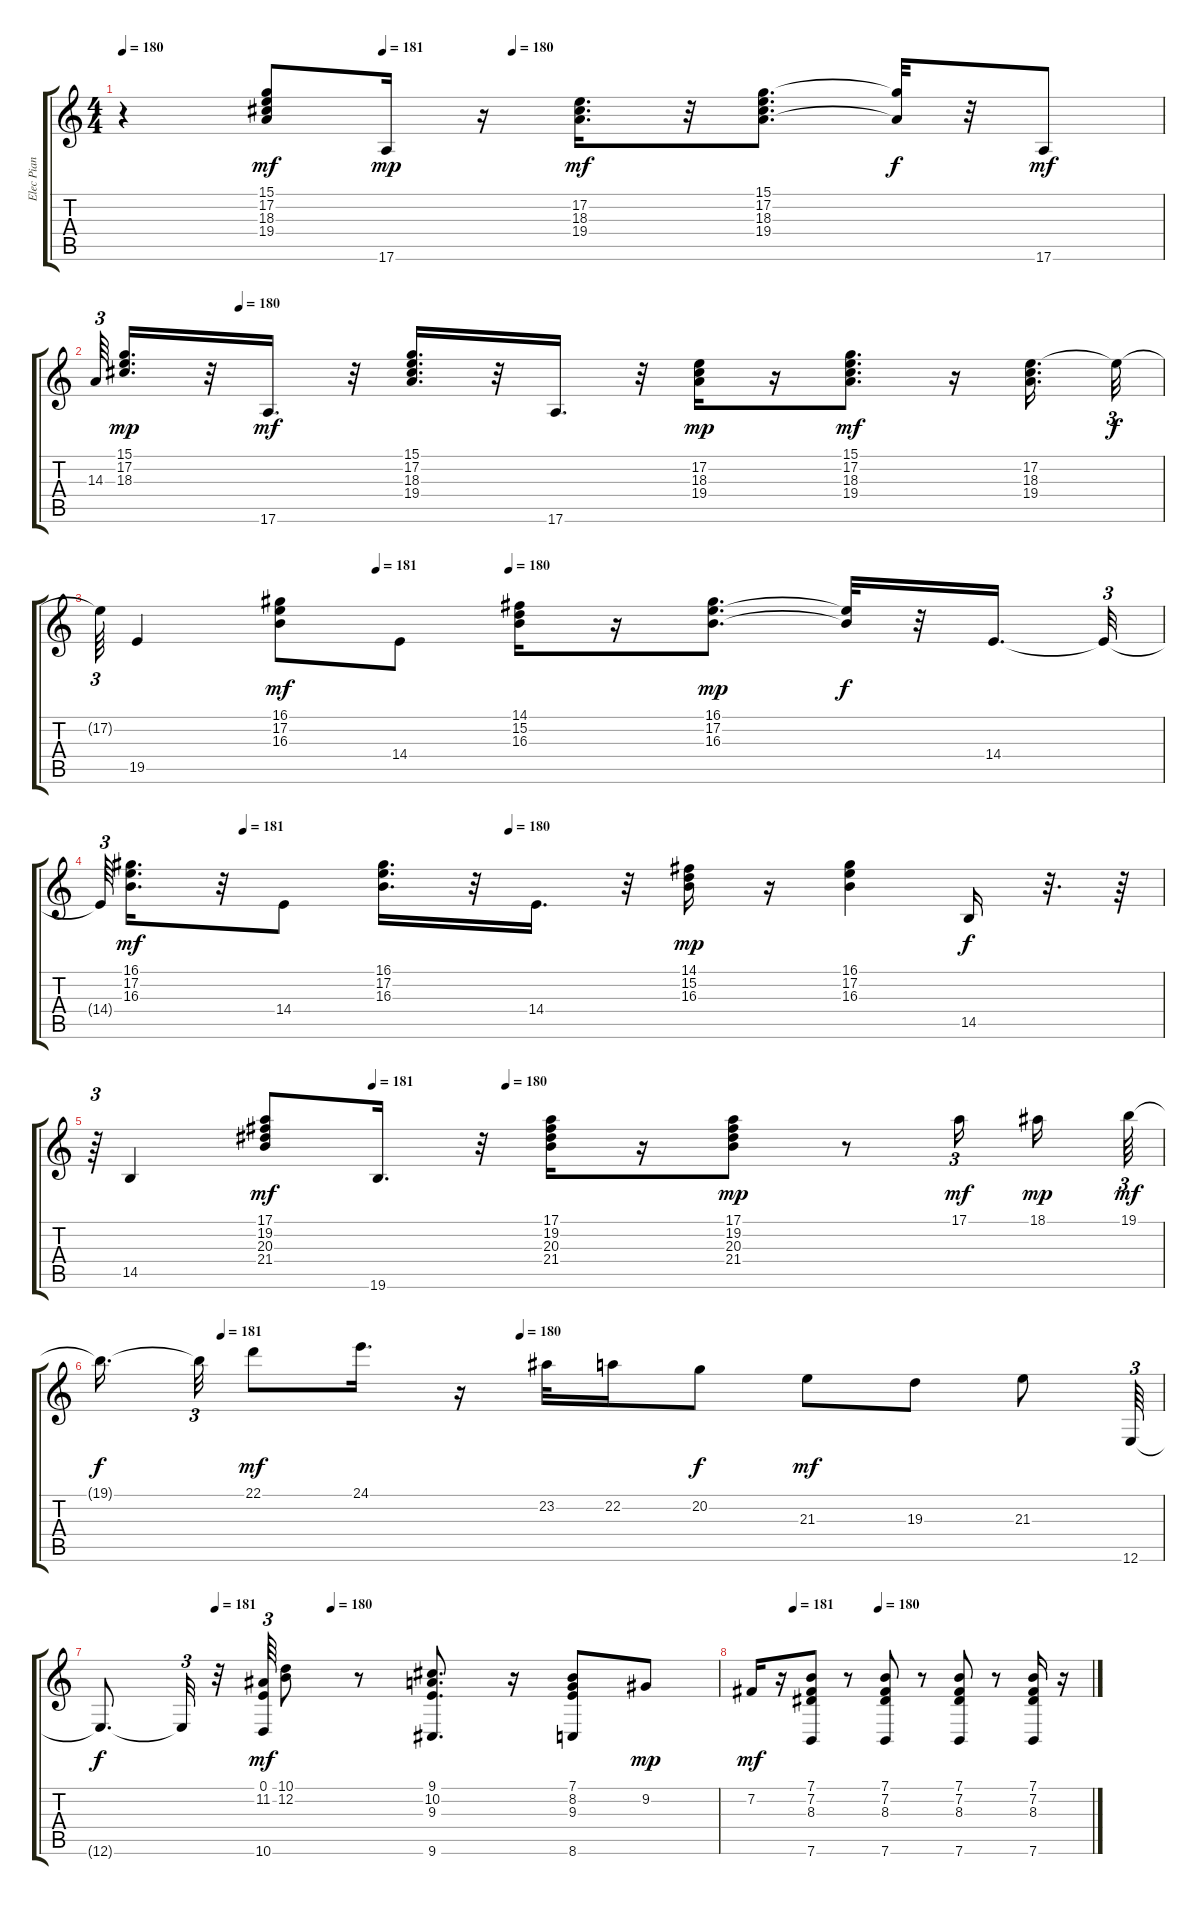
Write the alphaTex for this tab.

\track ("Elec Pian" "Elec Pian") {instrument honkytonkpiano}
\staff {score tabs}
\tuning (E4 B3 G3 D3 A2 E2) {hide}
\ts (4 4)
\tempo 180
\tempo (181 0.25)
\tempo (180 0.375)
\clef g2
\ks c
r.4{dy f} (15.1 17.2 18.3 19.4).8{dy mf} 17.6.16{dy mp} r.16 (17.2 18.3 19.4).16{d dy mf} r.32 (15.1 17.2 18.3 19.4).8{d} (15.1{t} 19.4{t}).32{dy f} r.32 17.6.8{dy mf} |
\tempo (180 0.13541666666666666)
14.3.64{tu (3 2)} (15.1 17.2 18.3).16{d dy mp} r.32 17.6.16{d dy mf} r.32 (15.1 17.2 18.3 19.4).16{d} r.32 17.6.16{d} r.32 (17.2 18.3 19.4).16{dy mp} r.16 (15.1 17.2 18.3 19.4).8{d dy mf} r.16 (17.2 18.3 19.4).16{d} 17.2{t}.32{tu (3 2) dy f} |
\tempo (181 0.2604166666666667)
\tempo (180 0.3854166666666667)
17.2{t}.64{tu (3 2)} 19.5.4 (16.1 17.2 16.3).8{dy mf} 14.4.8 (14.1 15.2 16.3).16 r.16 (16.1 17.2 16.3).8{d dy mp} (17.2{t} 16.3{t}).32{dy f} r.32 14.4.16{d} 14.4{t}.32{tu (3 2)} |
\tempo (181 0.13541666666666666)
\tempo (180 0.3854166666666667)
14.4{t}.64{tu (3 2)} (16.1 17.2 16.3).16{d dy mf} r.32 14.4.8 (16.1 17.2 16.3).16{d} r.32 14.4.16{d} r.32 (14.1 15.2 16.3).16{dy mp} r.16 (16.1 17.2 16.3).4 14.5.16{dy f} r.32{d} r.64 |
\tempo (181 0.2604166666666667)
\tempo (180 0.3854166666666667)
r.64{tu (3 2)} 14.5.4 (17.1 19.2 20.3 21.4).8{dy mf} 19.6.16{d} r.32 (17.1 19.2 20.3 21.4).16 r.16 (17.1 19.2 20.3 21.4).8{dy mp} r.8 17.1.16{tu (3 2) dy mf beam splitsecondary} 18.1.16{dy mp} 19.1.64{tu (3 2) dy mf} |
\tempo (181 0.11458333333333333)
\tempo (180 0.3958333333333333)
19.1{t}.16{d dy f beam splitsecondary} 19.1{t}.32{tu (3 2)} 22.1.8{dy mf} 24.1.16{d} r.16 23.2.32 22.2.16 20.2.8{dy f} 21.3.8{dy mf} 19.3.8 21.3.8 12.6.64{tu (3 2)} |
\tempo (181 0.1875)
\tempo (180 0.375)
12.6{t}.8{d dy f} 12.6{t}.32{tu (3 2)} r.32 (0.1 11.2 10.6).64{tu (3 2) dy mf} (10.1 12.2).8 r.8 (9.1 10.2 9.3 9.6).8{d} r.16 (7.1 8.2 9.3 8.6).8 9.2.8{dy mp} |
\tempo (181 0.125)
\tempo (180 0.375)
7.2.16{dy mf} r.16 (7.1 7.2 8.3 7.6).8 r.8 (7.1 7.2 8.3 7.6).8 r.8 (7.1 7.2 8.3 7.6).8 r.8 (7.1 7.2 8.3 7.6).16 r.16
